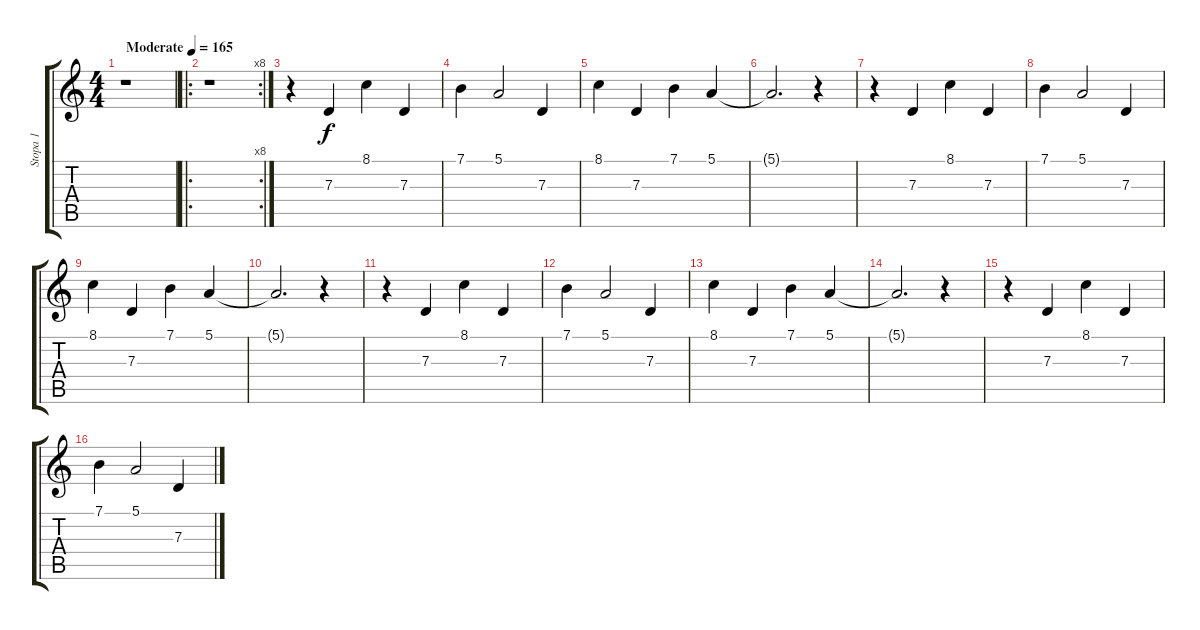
\track ("Stopa 1" "Stopa 1") {instrument synthstrings1}
\staff {score tabs}
\tuning (E4 B3 G3 D3 A2 E2) {hide}
\ts (4 4)
\tempo (165 "Moderate")
\clef g2
\ks c
r.1{dy f instrument synthstrings1} |
\ro
\rc 8
r.1 |
r.4 7.3.4 8.1.4 7.3.4 |
7.1.4 5.1.2 7.3.4 |
8.1.4 7.3.4 7.1.4 5.1.4 |
5.1{t}.2{d} r.4 |
r.4 7.3.4 8.1.4 7.3.4 |
7.1.4 5.1.2 7.3.4 |
8.1.4 7.3.4 7.1.4 5.1.4 |
5.1{t}.2{d} r.4 |
r.4 7.3.4 8.1.4 7.3.4 |
7.1.4 5.1.2 7.3.4 |
8.1.4 7.3.4 7.1.4 5.1.4 |
5.1{t}.2{d} r.4 |
r.4 7.3.4 8.1.4 7.3.4 |
7.1.4 5.1.2 7.3.4
